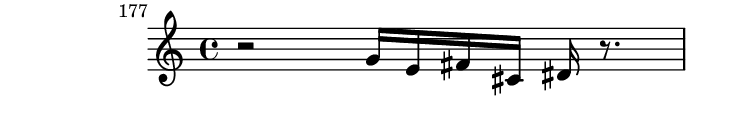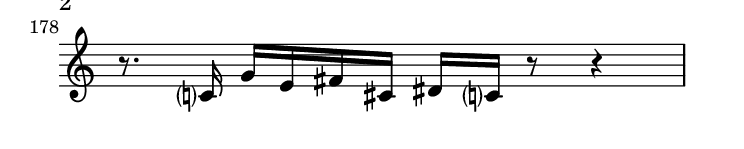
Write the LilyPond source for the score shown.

\version "2.10.33"

\include "../config/lib.ly"

\score {
  \new Staff {
      \time 4/4
      \relative c'' {
        \set Score.currentBarNumber = #177
        \bar ""
        \bracketUp
        \override TextScript #'extra-offset = #'( -6 . 4 )
        r2 g16 e fis cis dis r8.
        r8. c?16 g'16 e fis cis dis c? r8 r4
      }
    }
  \layout {
    \context {
      \Staff \consists "Horizontal_bracket_engraver"
    }
  }
  \midi {}
}
\paper {
  paper-width = 12.6\cm
  paper-height = 3\cm
  line-width = 13.5\cm
  top-margin = -.1\cm
  left-margin = -1.2\cm
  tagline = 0
}
